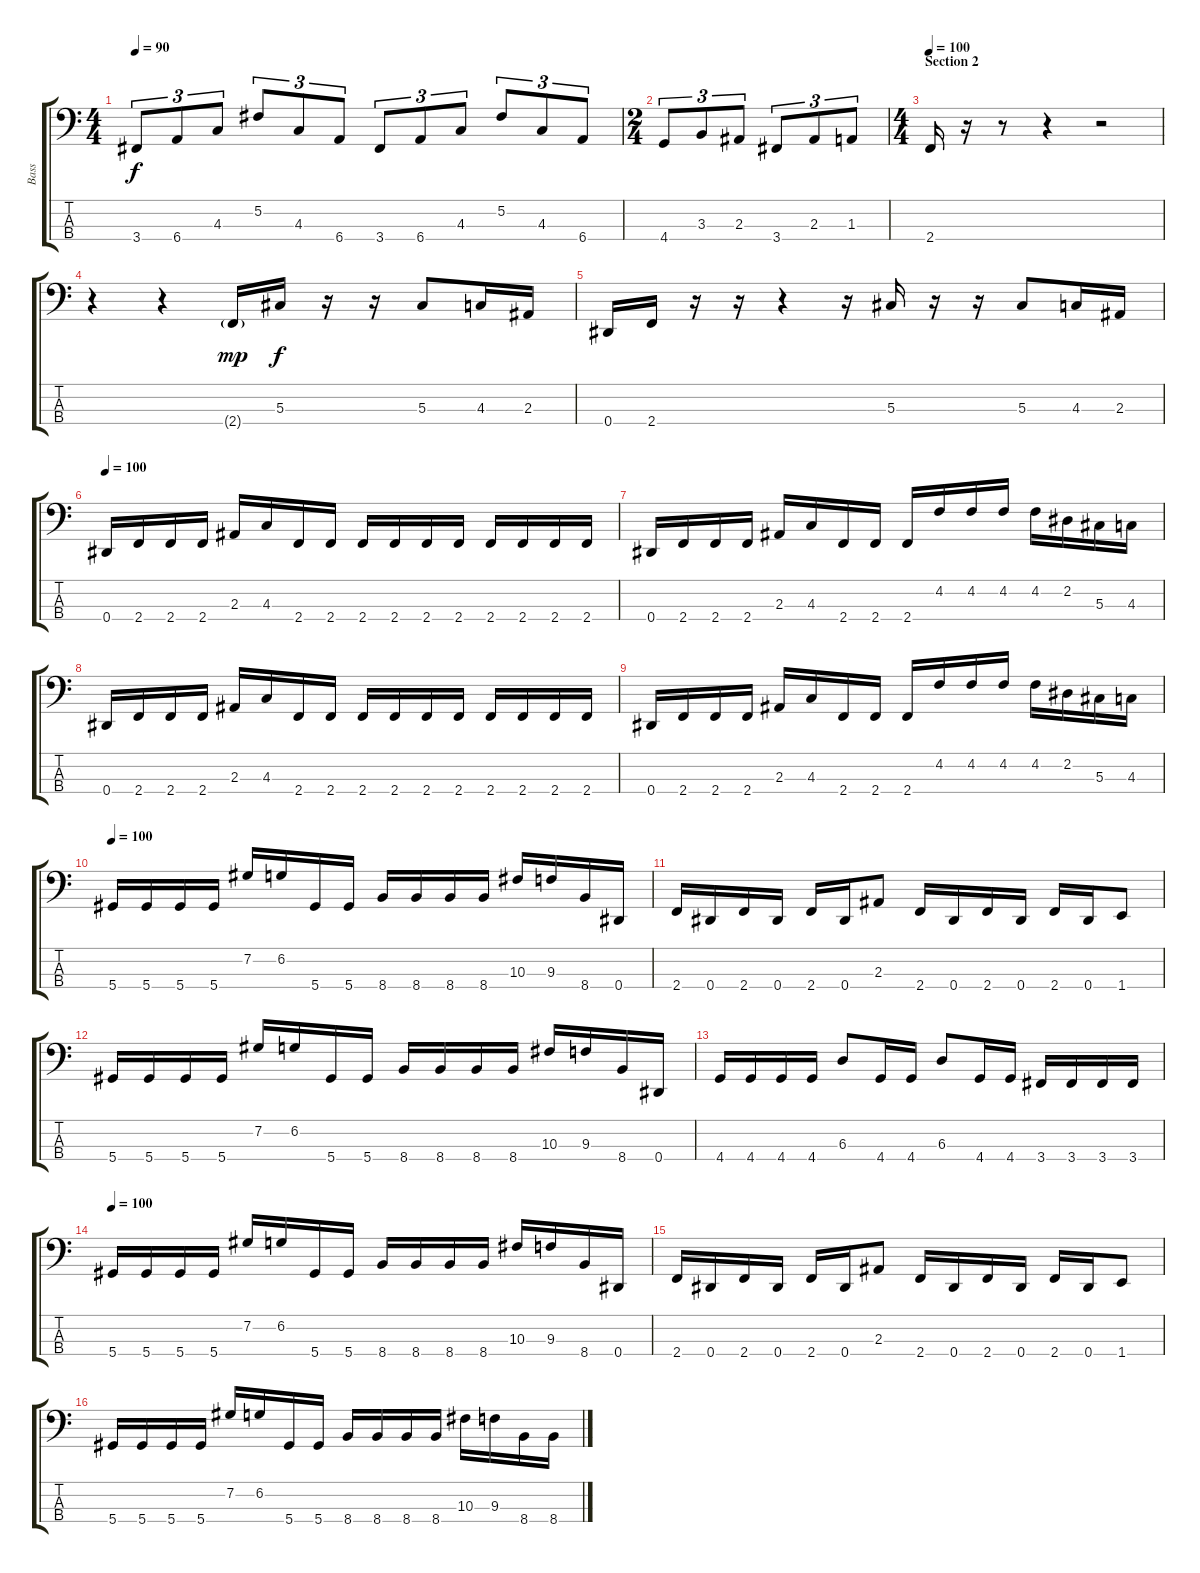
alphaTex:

\track ("Bass" "Bass") {instrument electricbasspick}
\staff {score tabs}
\tuning (Gb2 Db2 Ab1 Eb1) {hide}
\ts (4 4)
\tempo 90
\clef f4
\ks c
3.4.8{tu (3 2) dy f} 6.4.8{tu (3 2)} 4.3.8{tu (3 2)} 5.2.8{tu (3 2)} 4.3.8{tu (3 2)} 6.4.8{tu (3 2)} 3.4.8{tu (3 2)} 6.4.8{tu (3 2)} 4.3.8{tu (3 2)} 5.2.8{tu (3 2)} 4.3.8{tu (3 2)} 6.4.8{tu (3 2)} |
\ts (2 4)
4.4.8{tu (3 2)} 3.3.8{tu (3 2)} 2.3.8{tu (3 2)} 3.4.8{tu (3 2)} 2.3.8{tu (3 2)} 1.3.8{tu (3 2)} |
\ts (4 4)
\section ("" "Section 2")
\tempo 100
2.4.16 r.16 r.8 r.4 r.2 |
r.4 r.4 2.4{g}.16{dy mp} 5.3.16{dy f} r.16 r.16 5.3.8 4.3.16 2.3.16 |
0.4.16 2.4.16 r.16 r.16 r.4 r.16 5.3.16 r.16 r.16 5.3.8 4.3.16 2.3.16 |
\tempo 100
0.4.16 2.4.16 2.4.16 2.4.16 2.3.16 4.3.16 2.4.16 2.4.16 2.4.16 2.4.16 2.4.16 2.4.16 2.4.16 2.4.16 2.4.16 2.4.16 |
0.4.16 2.4.16 2.4.16 2.4.16 2.3.16 4.3.16 2.4.16 2.4.16 2.4.16{volume 16} 4.2.16 4.2.16 4.2.16 4.2.16 2.2.16 5.3.16 4.3.16 |
0.4.16{volume 13} 2.4.16 2.4.16 2.4.16 2.3.16 4.3.16 2.4.16 2.4.16 2.4.16 2.4.16 2.4.16 2.4.16 2.4.16 2.4.16 2.4.16 2.4.16 |
0.4.16 2.4.16 2.4.16 2.4.16 2.3.16 4.3.16 2.4.16 2.4.16 2.4.16{volume 16} 4.2.16 4.2.16 4.2.16 4.2.16 2.2.16 5.3.16 4.3.16 |
\tempo 100
5.4.16{volume 13} 5.4.16 5.4.16 5.4.16 7.2.16 6.2.16 5.4.16 5.4.16 8.4.16 8.4.16 8.4.16 8.4.16 10.3.16 9.3.16 8.4.16 0.4.16 |
2.4.16 0.4.16 2.4.16 0.4.16 2.4.16 0.4.16 2.3.8 2.4.16 0.4.16 2.4.16 0.4.16 2.4.16 0.4.16 1.4.8 |
5.4.16 5.4.16 5.4.16 5.4.16 7.2.16 6.2.16 5.4.16 5.4.16 8.4.16 8.4.16 8.4.16 8.4.16 10.3.16 9.3.16 8.4.16 0.4.16 |
4.4.16 4.4.16 4.4.16 4.4.16 6.3.8 4.4.16 4.4.16 6.3.8 4.4.16 4.4.16 3.4.16 3.4.16 3.4.16 3.4.16 |
\tempo 100
5.4.16 5.4.16 5.4.16 5.4.16 7.2.16 6.2.16 5.4.16 5.4.16 8.4.16 8.4.16 8.4.16 8.4.16 10.3.16 9.3.16 8.4.16 0.4.16 |
2.4.16 0.4.16 2.4.16 0.4.16 2.4.16 0.4.16 2.3.8 2.4.16 0.4.16 2.4.16 0.4.16 2.4.16 0.4.16 1.4.8 |
5.4.16 5.4.16 5.4.16 5.4.16 7.2.16 6.2.16 5.4.16 5.4.16 8.4.16 8.4.16 8.4.16 8.4.16 10.3.16 9.3.16 8.4.16 8.4.16
